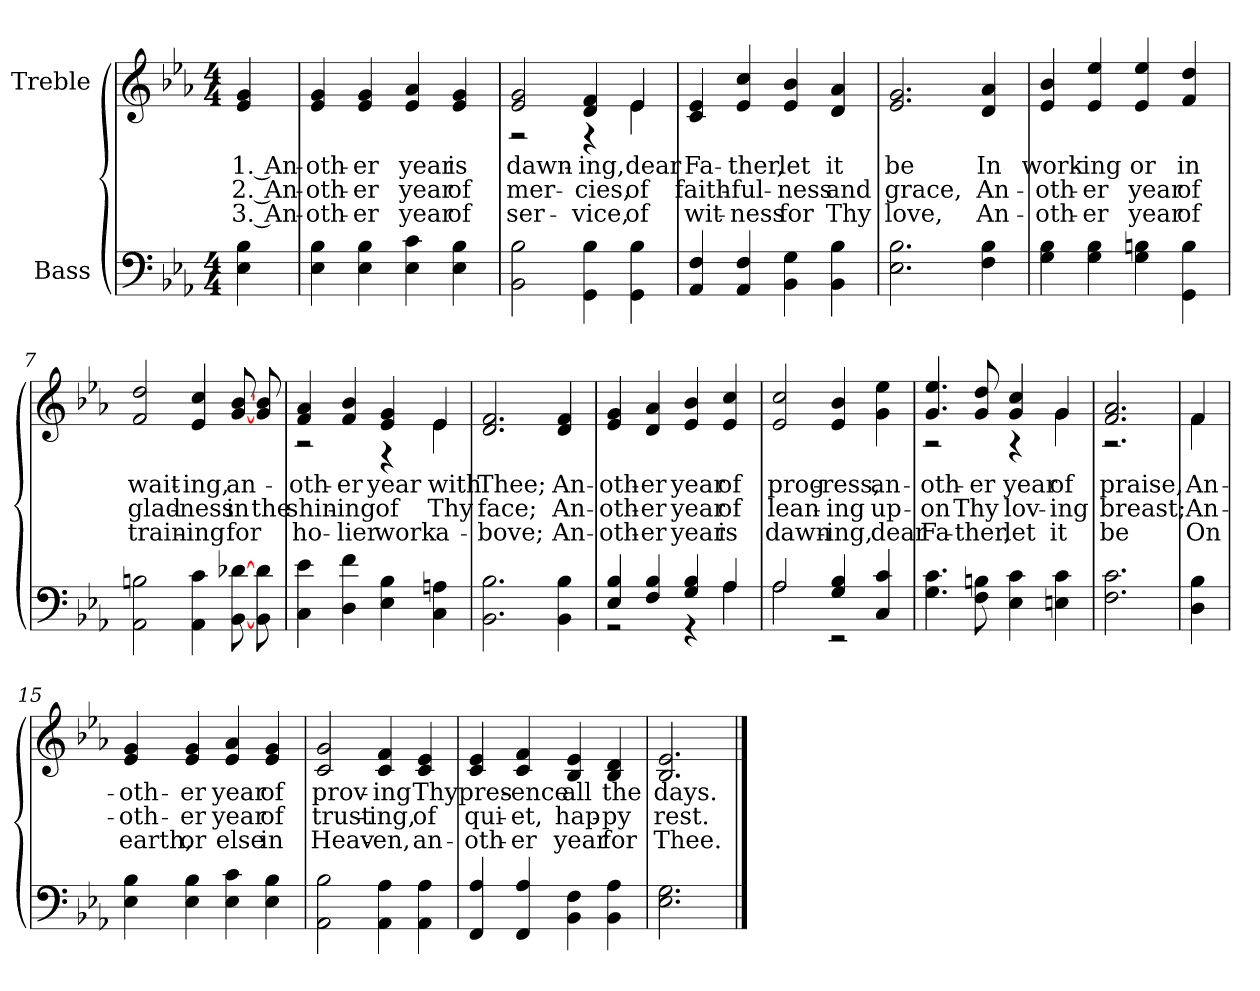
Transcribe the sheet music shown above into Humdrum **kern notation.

**kern	**kern	**text	**text	**text
*part2	*part1	*part1	*part1	*part1
*staff2	*staff1	*staff1	*staff1	*staff1
*I"Bass	*I"Treble	*	*	*
*clefF4	*clefG2	*	*	*
*k[b-e-a-]	*k[b-e-a-]	*	*	*
*E-:	*E-:	*	*	*
*M4/4	*M4/4	*	*	*
*MM100	*MM100	*	*	*
=1	=1	=1	=1	=1
4E- 4B-	4e- 4g	-1. An-	-2. An-	-3. An-
=2	=2	=2	=2	=2
4E- 4B-	4e- 4g	-oth-	-oth-	-oth-
4E- 4B-	4e- 4g	-er	-er	-er
4E- 4c	4e- 4a-	-year	-year	-year
4E- 4B-	4e- 4g	-is	-of	-of
=3	=3	=3	=3	=3
*	*^	*	*	*
2BB- 2B-	2e- 2g	2r	-dawn-	-mer-	-ser-
4GG 4B-	4d 4f	4r	-ing,	-cies,	-vice,
4GG 4B-	4e-	4e-	-dear	-of	-of
*	*v	*v	*	*	*
=4	=4	=4	=4	=4
4AA- 4F	4c 4e-	-Fa-	-faith-	-wit-
4AA- 4F	4e- 4cc	-ther,	-ful-	-ness
4BB- 4G	4e- 4b-	-let	-ness	-for
4BB- 4B-	4d 4a-	-it	-and	-Thy
=5	=5	=5	=5	=5
2.E- 2.B-	2.e- 2.g	-be	-grace,	-love,
4F 4B-	4d 4a-	-In	-An-	-An-
=6	=6	=6	=6	=6
4G 4B-	4e- 4b-	-work-	-oth-	-oth-
4G 4B-	4e- 4ee-	-ing	-er	-er
4G 4B	4e- 4ee-	-or	-year	-year
4GG 4B	4f 4dd	-in	-of	-of
=7	=7	=7	=7	=7
2AA- 2B	2f 2dd	-wait-	-glad-	-train-
4AA- 4c	4e- 4cc	-ing,	-ness	-ing
[8BB- [8d-L	[8g [8b-L	-an-	-in	-for
8BB- 8d-	8g 8b-	.	-the	.
=8	=8	=8	=8	=8
*	*^	*	*	*
4C 4e-	4f 4a-	2r	-oth-	-shin-	-ho-
4D 4f	4f 4b-	.	-er	-ing	-lier
4E- 4B-	4e- 4g	4r	-year	-of	-work
4C 4A	4e-	4e-	-with	-Thy	-a-
*	*v	*v	*	*	*
=9	=9	=9	=9	=9
2.BB- 2.B-	2.d 2.f	-Thee;	-face;	-bove;
4BB- 4B-	4d 4f	-An-	-An-	-An-
=10	=10	=10	=10	=10
*^	*	*	*	*
4E- 4B-	2r	4e- 4g	-oth-	-oth-	-oth-
4F 4B-	.	4d 4a-	-er	-er	-er
4G 4B-	4r	4e- 4b-	-year	-year	-year
4A-	4A-	4e- 4cc	-of	-of	-is
=11	=11	=11	=11	=11	=11
2A-	2A-	2e- 2cc	-prog-	-lean-	-dawn-
4G 4B-	2r	4e- 4b-	-ress,	-ing	-ing,
4C 4c	.	4g 4ee-	-an-	-up-	-dear
*v	*v	*	*	*	*
=12	=12	=12	=12	=12
*	*^	*	*	*
4.G 4.c	4.g 4.ee-	2r	-oth-	-on	-Fa-
8F 8B	8g 8dd	.	-er	-Thy	-ther,
4E- 4c	4g 4cc	4r	-year	-lov-	-let
4E 4c	4g	4g	-of	-ing	-it
=13	=13	=13	=13	=13	=13
2.F 2.c	2.f 2.a-	2.r	-praise,	-breast;	-be
=14	=14	=14	=14	=14	=14
4D 4B-	4f	4f	-An-	-An-	-On
*	*v	*v	*	*	*
=15	=15	=15	=15	=15
4E- 4B-	4e- 4g	-oth-	-oth-	-earth,
4E- 4B-	4e- 4g	-er	-er	-or
4E- 4c	4e- 4a-	-year	-year	-else
4E- 4B-	4e- 4g	-of	-of	-in
=16	=16	=16	=16	=16
2AA- 2B-	2c 2g	-prov-	-trust-	-Heav-
4AA- 4A-	4c 4f	-ing	-ing,	-en,
4AA- 4A-	4c 4e-	-Thy	-of	-an-
=17	=17	=17	=17	=17
4FF 4A-	4c 4e-	-pres-	-qui-	-oth-
4FF 4A-	4c 4f	-ence	-et,	-er
4BB- 4F	4B- 4e-	-all	-hap-	-year
4BB- 4A-	4B- 4d	-the	-py	-for
=18	=18	=18	=18	=18
2.E- 2.G	2.B- 2.e-	-days.	-rest.	-Thee.
==	==	==	==	==
*-	*-	*-	*-	*-
